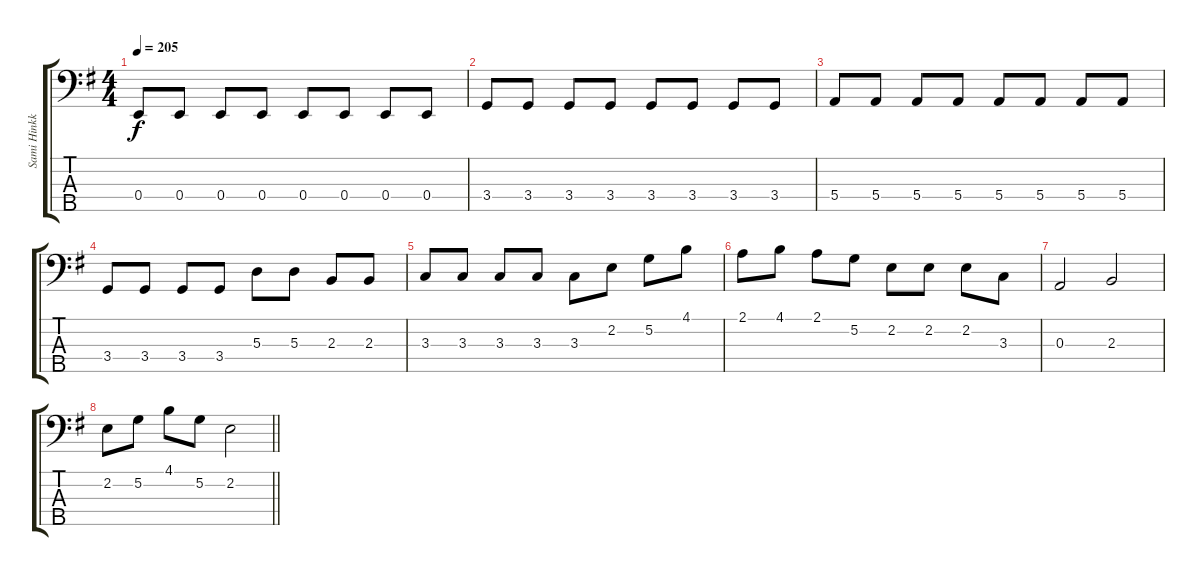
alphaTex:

\track ("Sami Hinkka" "Sami Hinkk") {instrument electricbassfinger}
\staff {score tabs}
\tuning (G2 D2 A1 E1 B0) {hide}
\ts (4 4)
\tempo 205
\clef f4
\ks eminor
0.4.8{dy f} 0.4.8 0.4.8 0.4.8 0.4.8 0.4.8 0.4.8 0.4.8 |
3.4.8 3.4.8 3.4.8 3.4.8 3.4.8 3.4.8 3.4.8 3.4.8 |
5.4.8 5.4.8 5.4.8 5.4.8 5.4.8 5.4.8 5.4.8 5.4.8 |
3.4.8 3.4.8 3.4.8 3.4.8 5.3.8 5.3.8 2.3.8 2.3.8 |
3.3.8 3.3.8 3.3.8 3.3.8 3.3.8 2.2.8 5.2.8 4.1.8 |
2.1.8 4.1.8 2.1.8 5.2.8 2.2.8 2.2.8 2.2.8 3.3.8 |
0.3.2 2.3.2 |
\barLineRight lightlight
2.2.8 5.2.8 4.1.8 5.2.8 2.2.2
